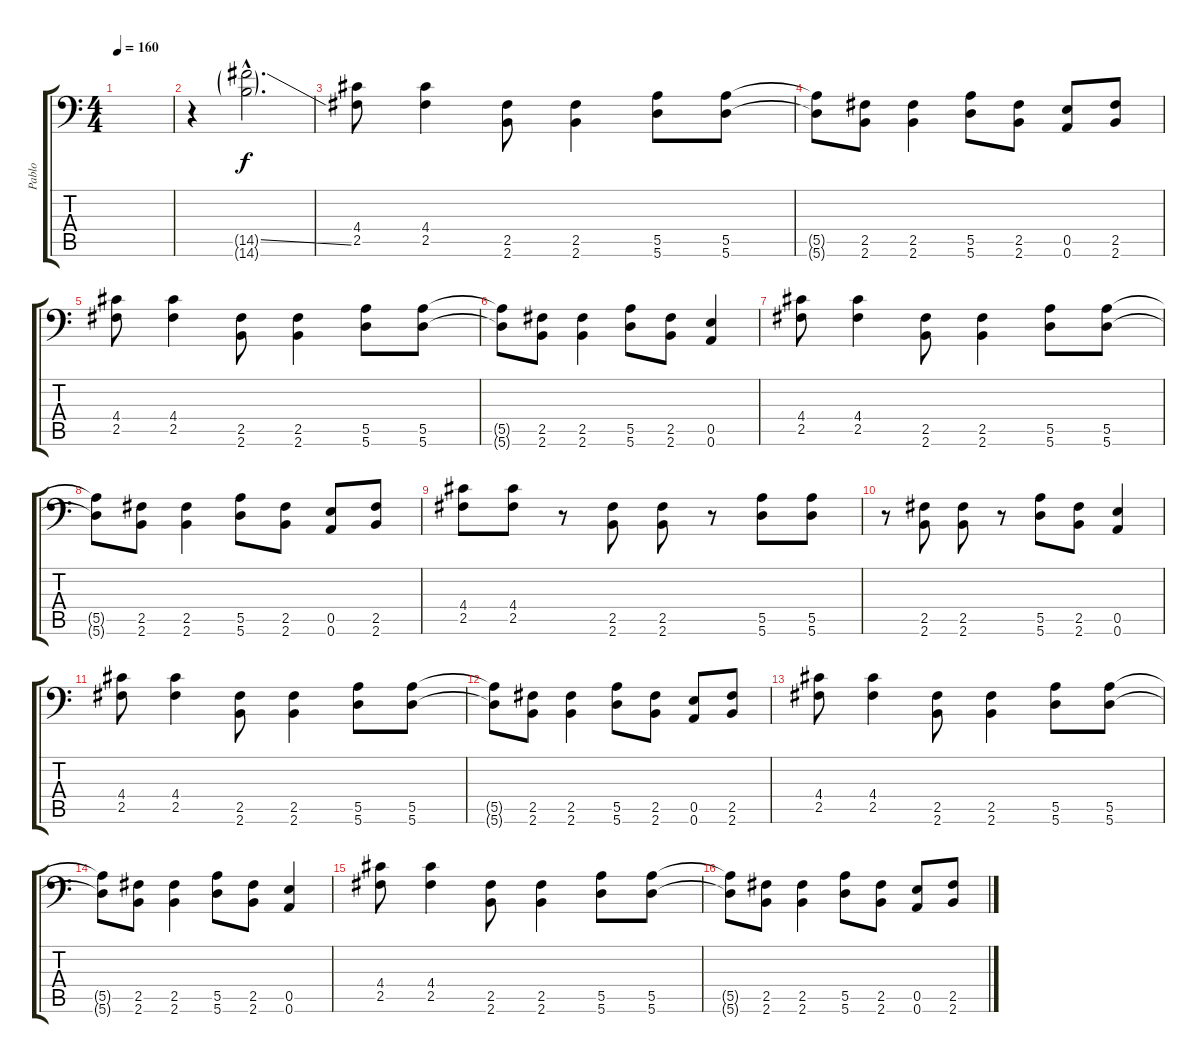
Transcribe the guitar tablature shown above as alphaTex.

\track ("Pablo" "Pablo") {instrument distortionguitar}
\staff {score tabs}
\tuning (B3 Gb3 D3 A2 E2 A1) {hide}
\ts (4 4)
\tempo 160
\clef f4
\ks c
|
r.4 (14.5{ss g hac} 14.6{g hac}).2{d} |
(4.4 2.5).8{dy f} (4.4 2.5).4 (2.5 2.6).8 (2.5 2.6).4 (5.5 5.6).8 (5.5 5.6).8 |
(5.5{t} 5.6{t}).8 (2.5 2.6).8 (2.5 2.6).4 (5.5 5.6).8 (2.5 2.6).8 (0.5 0.6).8 (2.5 2.6).8 |
(4.4 2.5).8 (4.4 2.5).4 (2.5 2.6).8 (2.5 2.6).4 (5.5 5.6).8 (5.5 5.6).8 |
(5.5{t} 5.6{t}).8 (2.5 2.6).8 (2.5 2.6).4 (5.5 5.6).8 (2.5 2.6).8 (0.5 0.6).4 |
(4.4 2.5).8 (4.4 2.5).4 (2.5 2.6).8 (2.5 2.6).4 (5.5 5.6).8 (5.5 5.6).8 |
(5.5{t} 5.6{t}).8 (2.5 2.6).8 (2.5 2.6).4 (5.5 5.6).8 (2.5 2.6).8 (0.5 0.6).8 (2.5 2.6).8 |
(4.4 2.5).8 (4.4 2.5).8 r.8 (2.5 2.6).8 (2.5 2.6).8 r.8 (5.5 5.6).8 (5.5 5.6).8 |
r.8 (2.5 2.6).8 (2.5 2.6).8 r.8 (5.5 5.6).8 (2.5 2.6).8 (0.5 0.6).4 |
(4.4 2.5).8 (4.4 2.5).4 (2.5 2.6).8 (2.5 2.6).4 (5.5 5.6).8 (5.5 5.6).8 |
(5.5{t} 5.6{t}).8 (2.5 2.6).8 (2.5 2.6).4 (5.5 5.6).8 (2.5 2.6).8 (0.5 0.6).8 (2.5 2.6).8 |
(4.4 2.5).8 (4.4 2.5).4 (2.5 2.6).8 (2.5 2.6).4 (5.5 5.6).8 (5.5 5.6).8 |
(5.5{t} 5.6{t}).8 (2.5 2.6).8 (2.5 2.6).4 (5.5 5.6).8 (2.5 2.6).8 (0.5 0.6).4 |
(4.4 2.5).8 (4.4 2.5).4 (2.5 2.6).8 (2.5 2.6).4 (5.5 5.6).8 (5.5 5.6).8 |
(5.5{t} 5.6{t}).8 (2.5 2.6).8 (2.5 2.6).4 (5.5 5.6).8 (2.5 2.6).8 (0.5 0.6).8 (2.5 2.6).8
